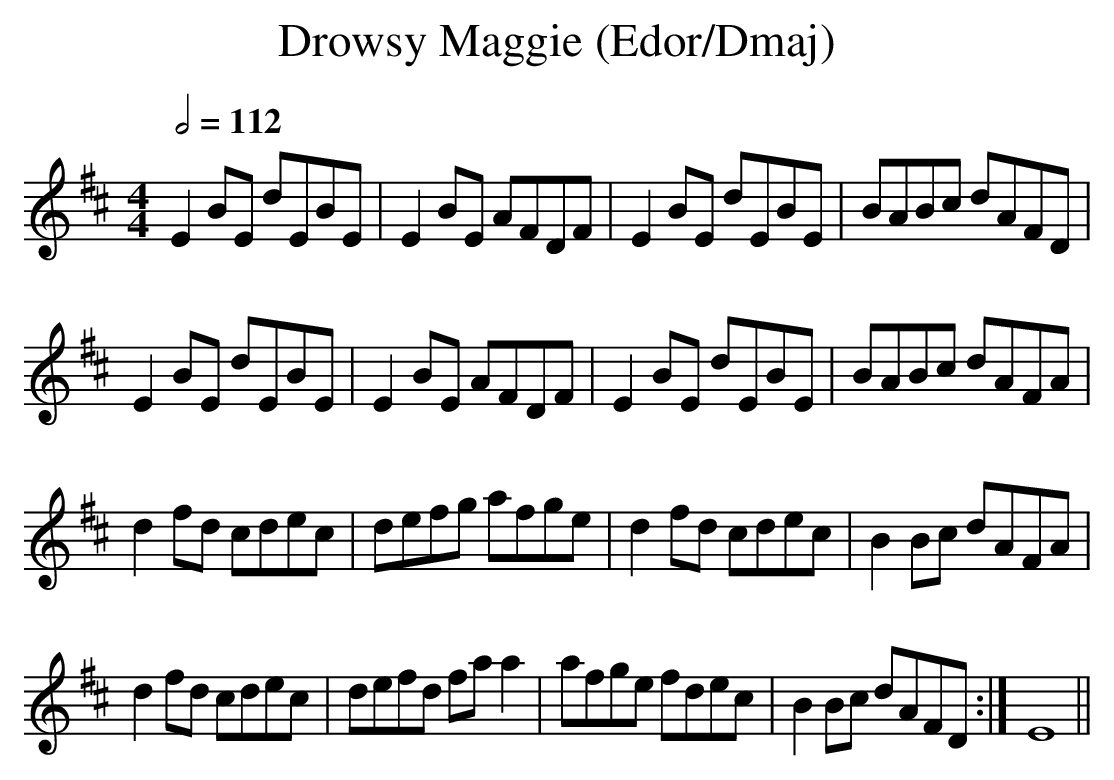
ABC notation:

X:1
T:Drowsy Maggie (Edor/Dmaj) %1
Q:1/2=112
M:4/4
L:1/8
K:Edor
E2BE dEBE|E2BE AFDF|E2BE dEBE|BABc dAFD|
E2BE dEBE|E2BE AFDF|E2BE dEBE|BABc dAFA|
d2fd cdec|defg afge|d2fd cdec|B2Bc dAFA|
d2fd cdec|defd faa2|afge fdec|B2Bc dAFD:|E8||
